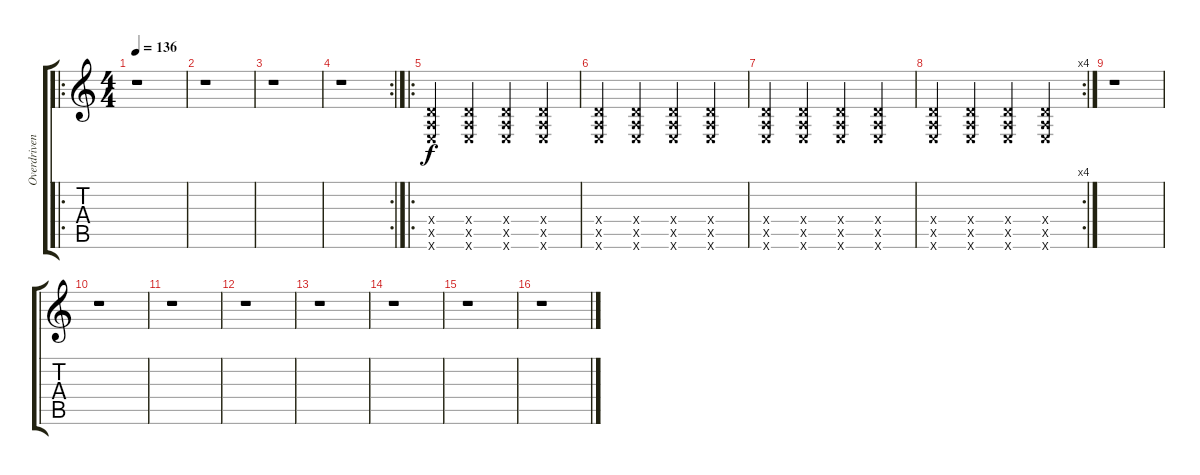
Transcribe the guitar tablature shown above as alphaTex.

\track ("Overdriven Guitar" "Overdriven") {instrument overdrivenguitar}
\staff {score tabs}
\tuning (E4 B3 G3 D3 A2 E2) {hide}
\ro
\ts (4 4)
\tempo 136
\clef g2
\ks c
r.1{dy f} |
r.1 |
r.1 |
\rc 2
r.1 |
\ro
(0.4{x} 0.5{x} 0.6{x}).4 (0.4{x} 0.5{x} 0.6{x}).4 (0.4{x} 0.5{x} 0.6{x}).4 (0.4{x} 0.5{x} 0.6{x}).4 |
(0.4{x} 0.5{x} 0.6{x}).4 (0.4{x} 0.5{x} 0.6{x}).4 (0.4{x} 0.5{x} 0.6{x}).4 (0.4{x} 0.5{x} 0.6{x}).4 |
(0.4{x} 0.5{x} 0.6{x}).4 (0.4{x} 0.5{x} 0.6{x}).4 (0.4{x} 0.5{x} 0.6{x}).4 (0.4{x} 0.5{x} 0.6{x}).4 |
\rc 4
(0.4{x} 0.5{x} 0.6{x}).4 (0.4{x} 0.5{x} 0.6{x}).4 (0.4{x} 0.5{x} 0.6{x}).4 (0.4{x} 0.5{x} 0.6{x}).4 |
r.1 |
r.1 |
r.1 |
r.1 |
r.1 |
r.1 |
r.1 |
r.1
